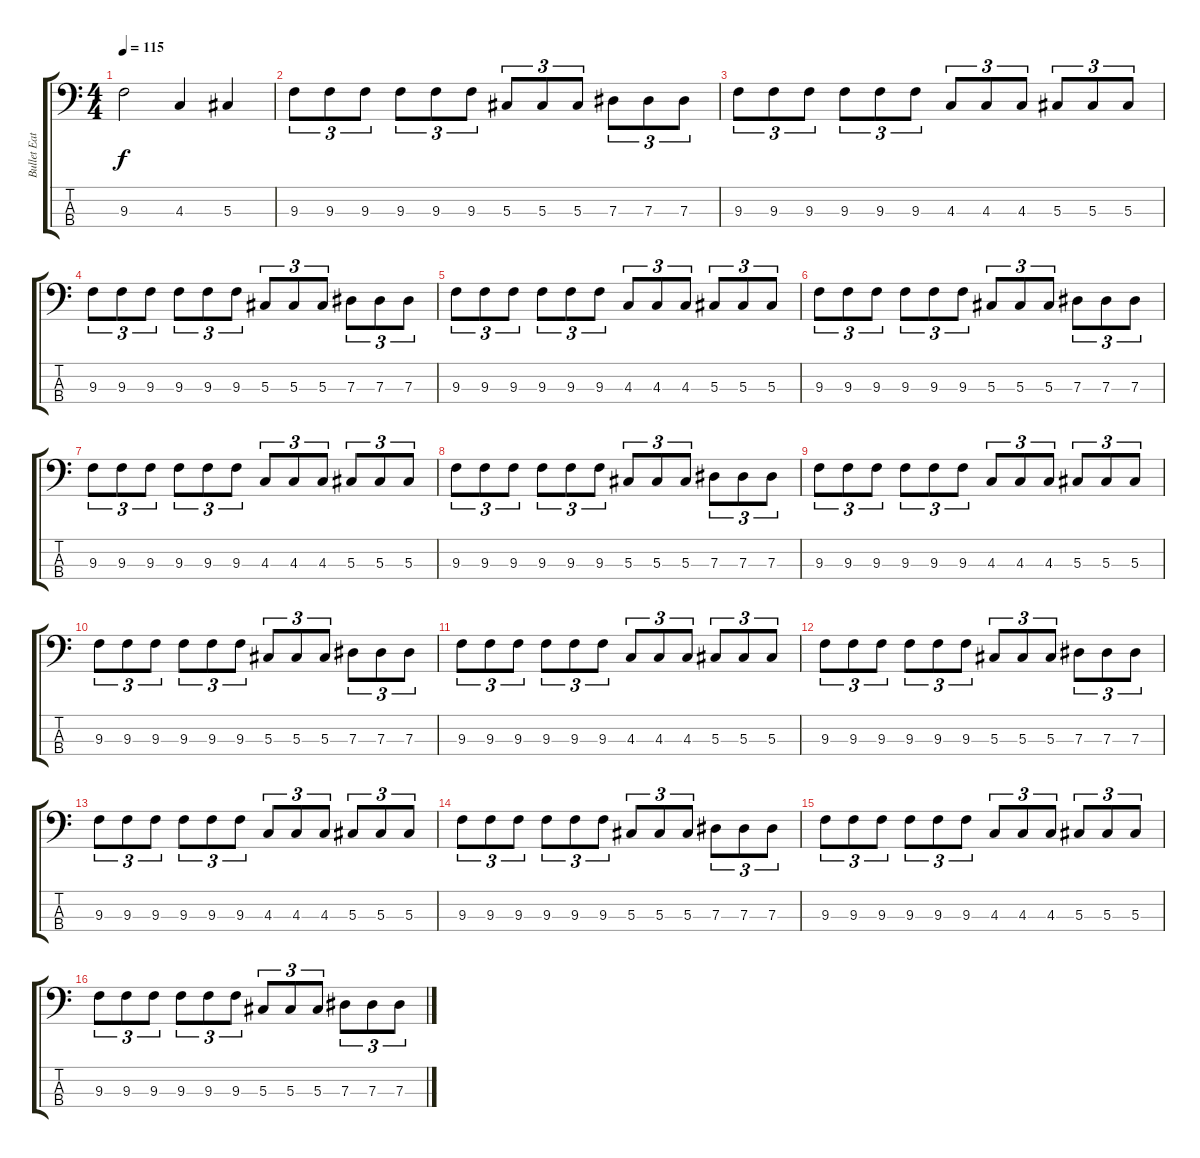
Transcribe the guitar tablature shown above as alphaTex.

\track ("Bullet Eater" "Bullet Eat") {instrument electricbasspick}
\staff {score tabs}
\tuning (Gb2 Db2 Ab1 Eb1) {hide}
\ts (4 4)
\tempo 115
\clef f4
\ks c
9.3.2{dy f} 4.3.4 5.3.4 |
9.3.8{tu (3 2)} 9.3.8{tu (3 2)} 9.3.8{tu (3 2)} 9.3.8{tu (3 2)} 9.3.8{tu (3 2)} 9.3.8{tu (3 2)} 5.3.8{tu (3 2)} 5.3.8{tu (3 2)} 5.3.8{tu (3 2)} 7.3.8{tu (3 2)} 7.3.8{tu (3 2)} 7.3.8{tu (3 2)} |
9.3.8{tu (3 2)} 9.3.8{tu (3 2)} 9.3.8{tu (3 2)} 9.3.8{tu (3 2)} 9.3.8{tu (3 2)} 9.3.8{tu (3 2)} 4.3.8{tu (3 2)} 4.3.8{tu (3 2)} 4.3.8{tu (3 2)} 5.3.8{tu (3 2)} 5.3.8{tu (3 2)} 5.3.8{tu (3 2)} |
9.3.8{tu (3 2)} 9.3.8{tu (3 2)} 9.3.8{tu (3 2)} 9.3.8{tu (3 2)} 9.3.8{tu (3 2)} 9.3.8{tu (3 2)} 5.3.8{tu (3 2)} 5.3.8{tu (3 2)} 5.3.8{tu (3 2)} 7.3.8{tu (3 2)} 7.3.8{tu (3 2)} 7.3.8{tu (3 2)} |
9.3.8{tu (3 2)} 9.3.8{tu (3 2)} 9.3.8{tu (3 2)} 9.3.8{tu (3 2)} 9.3.8{tu (3 2)} 9.3.8{tu (3 2)} 4.3.8{tu (3 2)} 4.3.8{tu (3 2)} 4.3.8{tu (3 2)} 5.3.8{tu (3 2)} 5.3.8{tu (3 2)} 5.3.8{tu (3 2)} |
9.3.8{tu (3 2)} 9.3.8{tu (3 2)} 9.3.8{tu (3 2)} 9.3.8{tu (3 2)} 9.3.8{tu (3 2)} 9.3.8{tu (3 2)} 5.3.8{tu (3 2)} 5.3.8{tu (3 2)} 5.3.8{tu (3 2)} 7.3.8{tu (3 2)} 7.3.8{tu (3 2)} 7.3.8{tu (3 2)} |
9.3.8{tu (3 2)} 9.3.8{tu (3 2)} 9.3.8{tu (3 2)} 9.3.8{tu (3 2)} 9.3.8{tu (3 2)} 9.3.8{tu (3 2)} 4.3.8{tu (3 2)} 4.3.8{tu (3 2)} 4.3.8{tu (3 2)} 5.3.8{tu (3 2)} 5.3.8{tu (3 2)} 5.3.8{tu (3 2)} |
9.3.8{tu (3 2)} 9.3.8{tu (3 2)} 9.3.8{tu (3 2)} 9.3.8{tu (3 2)} 9.3.8{tu (3 2)} 9.3.8{tu (3 2)} 5.3.8{tu (3 2)} 5.3.8{tu (3 2)} 5.3.8{tu (3 2)} 7.3.8{tu (3 2)} 7.3.8{tu (3 2)} 7.3.8{tu (3 2)} |
9.3.8{tu (3 2)} 9.3.8{tu (3 2)} 9.3.8{tu (3 2)} 9.3.8{tu (3 2)} 9.3.8{tu (3 2)} 9.3.8{tu (3 2)} 4.3.8{tu (3 2)} 4.3.8{tu (3 2)} 4.3.8{tu (3 2)} 5.3.8{tu (3 2)} 5.3.8{tu (3 2)} 5.3.8{tu (3 2)} |
9.3.8{tu (3 2)} 9.3.8{tu (3 2)} 9.3.8{tu (3 2)} 9.3.8{tu (3 2)} 9.3.8{tu (3 2)} 9.3.8{tu (3 2)} 5.3.8{tu (3 2)} 5.3.8{tu (3 2)} 5.3.8{tu (3 2)} 7.3.8{tu (3 2)} 7.3.8{tu (3 2)} 7.3.8{tu (3 2)} |
9.3.8{tu (3 2)} 9.3.8{tu (3 2)} 9.3.8{tu (3 2)} 9.3.8{tu (3 2)} 9.3.8{tu (3 2)} 9.3.8{tu (3 2)} 4.3.8{tu (3 2)} 4.3.8{tu (3 2)} 4.3.8{tu (3 2)} 5.3.8{tu (3 2)} 5.3.8{tu (3 2)} 5.3.8{tu (3 2)} |
9.3.8{tu (3 2)} 9.3.8{tu (3 2)} 9.3.8{tu (3 2)} 9.3.8{tu (3 2)} 9.3.8{tu (3 2)} 9.3.8{tu (3 2)} 5.3.8{tu (3 2)} 5.3.8{tu (3 2)} 5.3.8{tu (3 2)} 7.3.8{tu (3 2)} 7.3.8{tu (3 2)} 7.3.8{tu (3 2)} |
9.3.8{tu (3 2)} 9.3.8{tu (3 2)} 9.3.8{tu (3 2)} 9.3.8{tu (3 2)} 9.3.8{tu (3 2)} 9.3.8{tu (3 2)} 4.3.8{tu (3 2)} 4.3.8{tu (3 2)} 4.3.8{tu (3 2)} 5.3.8{tu (3 2)} 5.3.8{tu (3 2)} 5.3.8{tu (3 2)} |
9.3.8{tu (3 2)} 9.3.8{tu (3 2)} 9.3.8{tu (3 2)} 9.3.8{tu (3 2)} 9.3.8{tu (3 2)} 9.3.8{tu (3 2)} 5.3.8{tu (3 2)} 5.3.8{tu (3 2)} 5.3.8{tu (3 2)} 7.3.8{tu (3 2)} 7.3.8{tu (3 2)} 7.3.8{tu (3 2)} |
9.3.8{tu (3 2)} 9.3.8{tu (3 2)} 9.3.8{tu (3 2)} 9.3.8{tu (3 2)} 9.3.8{tu (3 2)} 9.3.8{tu (3 2)} 4.3.8{tu (3 2)} 4.3.8{tu (3 2)} 4.3.8{tu (3 2)} 5.3.8{tu (3 2)} 5.3.8{tu (3 2)} 5.3.8{tu (3 2)} |
9.3.8{tu (3 2)} 9.3.8{tu (3 2)} 9.3.8{tu (3 2)} 9.3.8{tu (3 2)} 9.3.8{tu (3 2)} 9.3.8{tu (3 2)} 5.3.8{tu (3 2)} 5.3.8{tu (3 2)} 5.3.8{tu (3 2)} 7.3.8{tu (3 2)} 7.3.8{tu (3 2)} 7.3.8{tu (3 2)}
